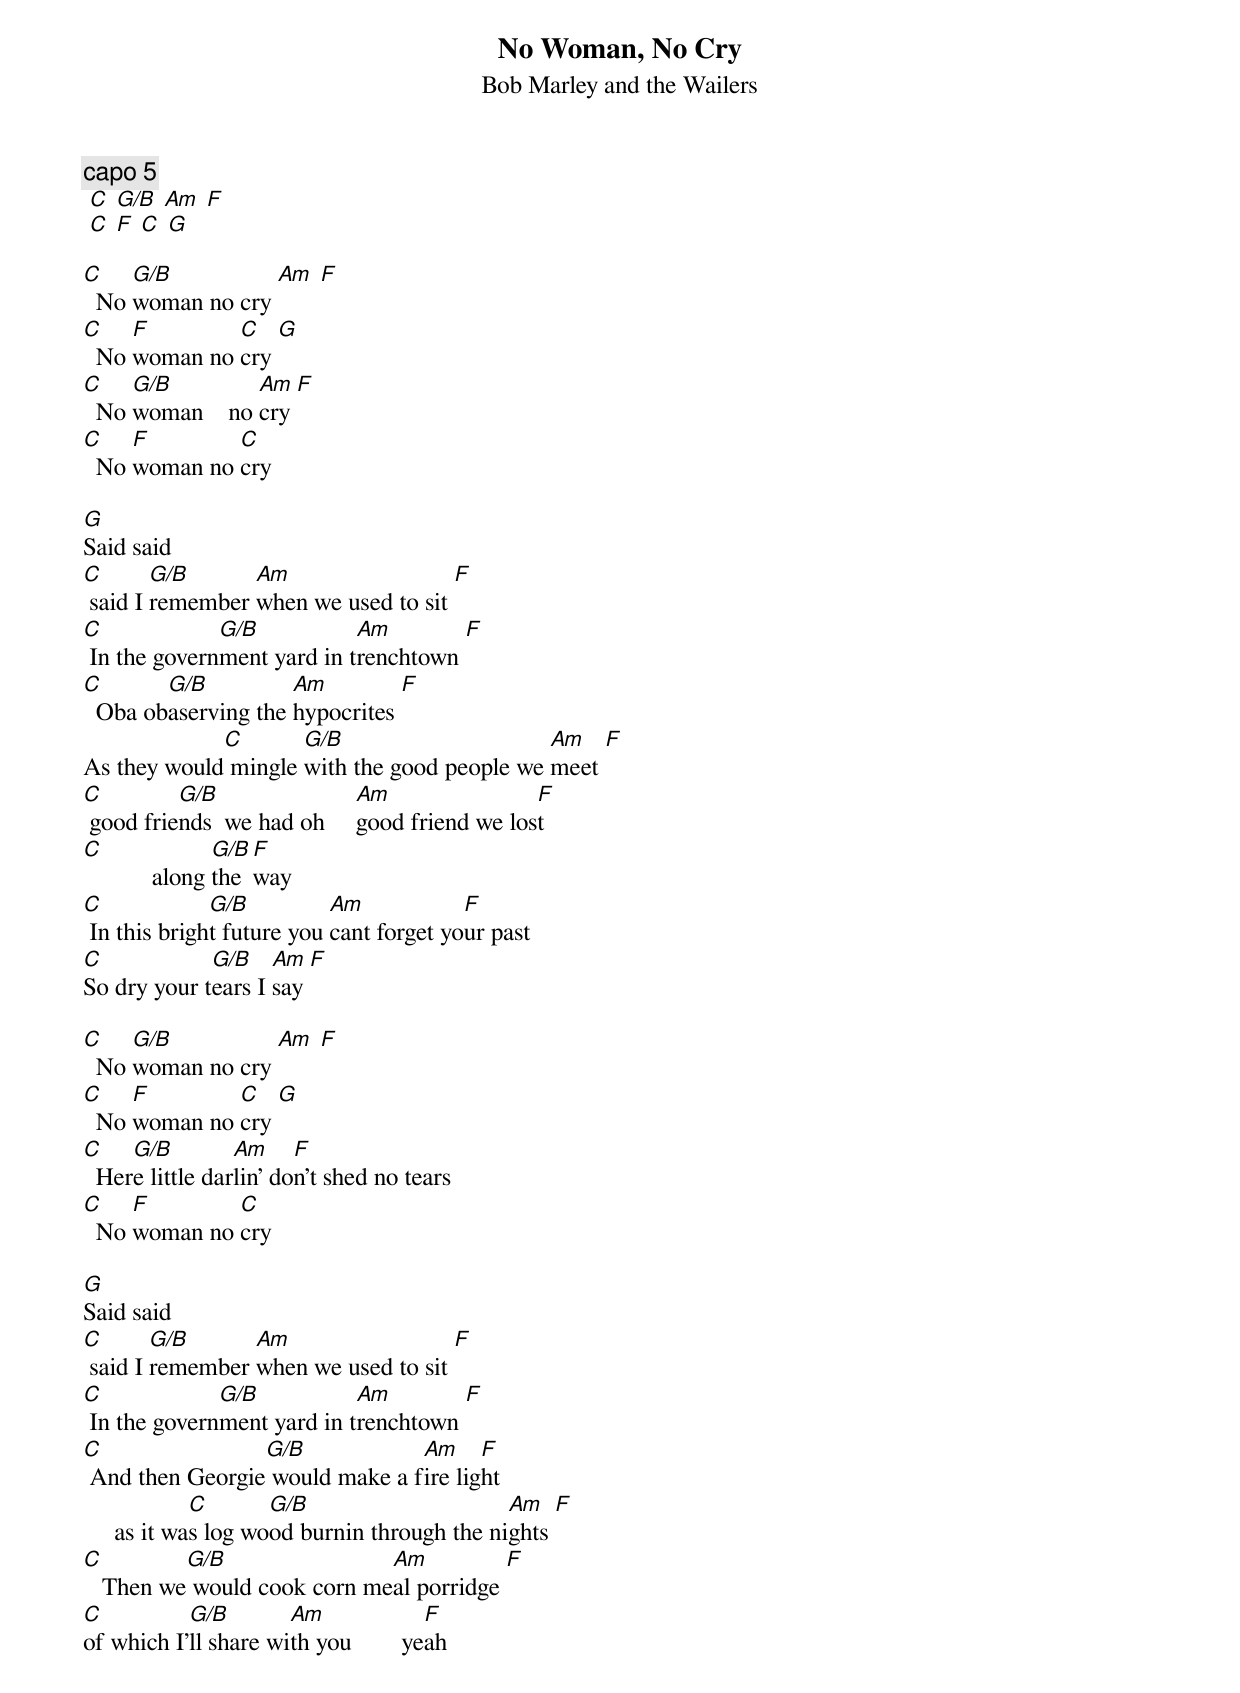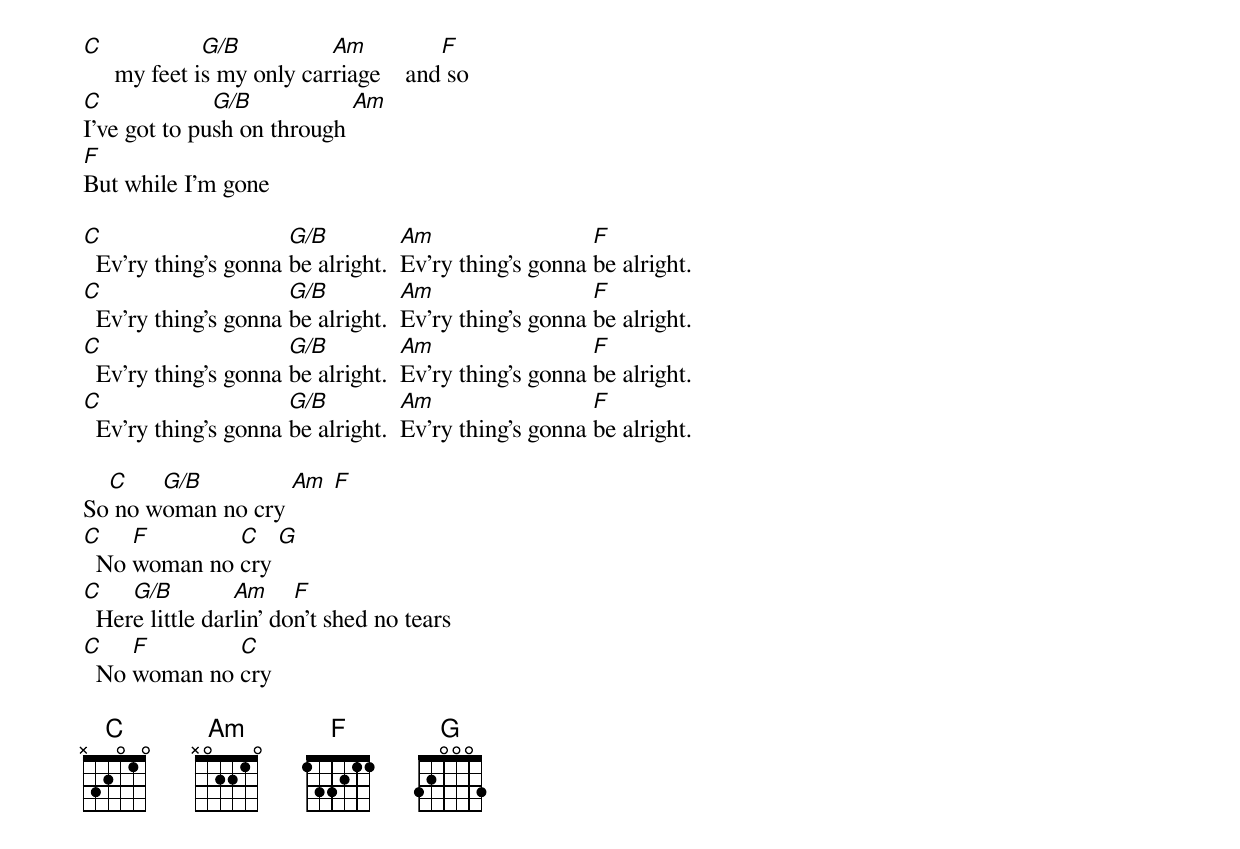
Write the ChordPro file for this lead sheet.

{title: No Woman, No Cry}
{subtitle: Bob Marley and the Wailers}
{c:capo 5}
 [C] [G/B] [Am] [F]
 [C] [F] [C] [G]

[C]  No [G/B]woman no cry [Am] [F]
[C]  No [F]woman no [C]cry [G]
[C]  No [G/B]woman    no [Am]cry [F]
[C]  No [F]woman no [C]cry

[G]Said said
[C] said I [G/B]remember [Am]when we used to sit [F]
[C] In the govern[G/B]ment yard in t[Am]renchtown [F]
[C]  Oba ob[G/B]aserving the [Am]hypocrites [F]
As they would[C] mingle [G/B]with the good people we [Am]meet [F]
[C] good frie[G/B]nds  we had oh     [Am]good friend we los[F]t
[C]           along [G/B]the [F]way
[C] In this brigh[G/B]t future you [Am]cant forget yo[F]ur past
[C]So dry your t[G/B]ears I [Am]say [F]

[C]  No [G/B]woman no cry [Am] [F]
[C]  No [F]woman no [C]cry [G]
[C]  Her[G/B]e little dar[Am]lin' do[F]n't shed no tears
[C]  No [F]woman no [C]cry

[G]Said said
[C] said I [G/B]remember [Am]when we used to sit [F]
[C] In the govern[G/B]ment yard in t[Am]renchtown [F]
[C] And then Georgie[G/B] would make a f[Am]ire lig[F]ht
     as it wa[C]s log wo[G/B]od burnin through the ni[Am]ghts [F]
[C]   Then we[G/B] would cook corn me[Am]al porridge [F]
[C]of which I'[G/B]ll share wi[Am]th you        ye[F]ah
[C]     my feet i[G/B]s my only car[Am]riage    and[F] so
[C]I've got to pu[G/B]sh on through [Am]
[F]But while I'm gone

[C]  Ev'ry thing's gonna [G/B]be alright.  [Am]Ev'ry thing's gonna [F]be alright.
[C]  Ev'ry thing's gonna [G/B]be alright.  [Am]Ev'ry thing's gonna [F]be alright.
[C]  Ev'ry thing's gonna [G/B]be alright.  [Am]Ev'ry thing's gonna [F]be alright.
[C]  Ev'ry thing's gonna [G/B]be alright.  [Am]Ev'ry thing's gonna [F]be alright.

So[C] no w[G/B]oman no cry [Am] [F]
[C]  No [F]woman no [C]cry [G]
[C]  Her[G/B]e little dar[Am]lin' do[F]n't shed no tears
[C]  No [F]woman no [C]cry

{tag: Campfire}
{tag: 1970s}
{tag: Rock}
